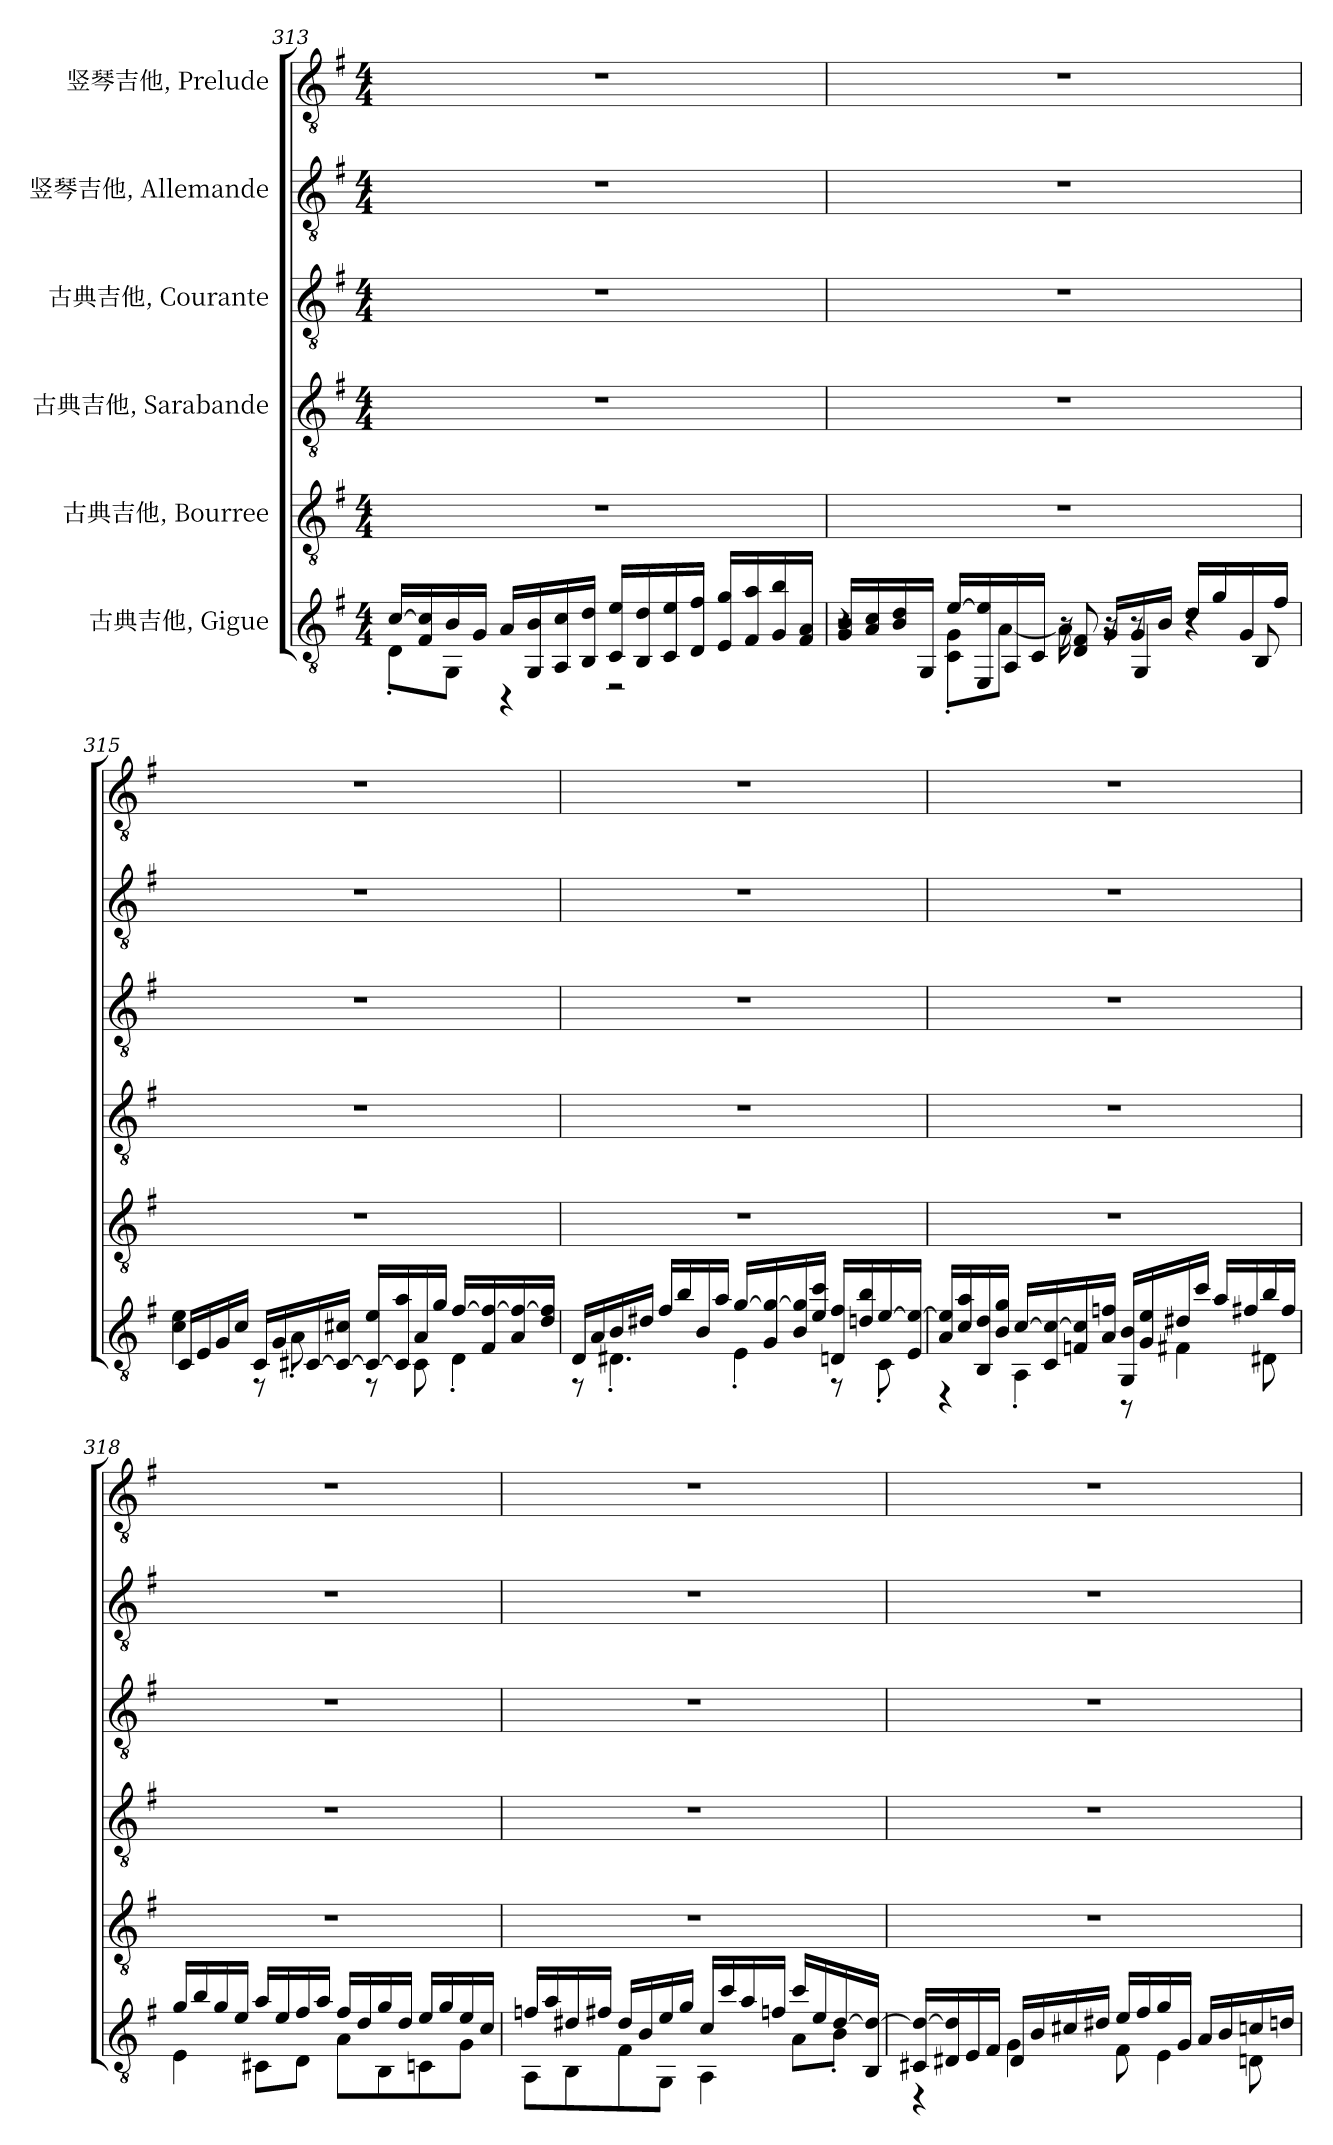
**kern	**kern	**kern	**kern	**kern	**kern
*part6	*part5	*part4	*part3	*part2	*part1
*staff6	*staff5	*staff4	*staff3	*staff2	*staff1
*I"古典吉他, Gigue	*I"古典吉他, Bourree	*I"古典吉他, Sarabande	*I"古典吉他, Courante	*I"竖琴吉他, Allemande	*I"竖琴吉他, Prelude
!!LO:PB:g=z
*clefGv2	*clefGv2	*clefGv2	*clefGv2	*clefGv2	*clefGv2
*k[f#]	*k[f#]	*k[f#]	*k[f#]	*k[f#]	*k[f#]
*M4/4	*M4/4	*M4/4	*M4/4	*M4/4	*M4/4
=313	=313	=313	=313	=313	=313
*^	*	*	*	*	*
[16c/LL	8D'\L	1r	1r	1r	1r	1r
16F#/ 16c/]	.	.	.	.	.	.
16B/	8GG\J	.	.	.	.	.
16G/JJ	.	.	.	.	.	.
16A/LL	4r	.	.	.	.	.
16GG/ 16B/	.	.	.	.	.	.
16AA/ 16c/	.	.	.	.	.	.
16BB/ 16d/JJ	.	.	.	.	.	.
16C/ 16e/LL	2r	.	.	.	.	.
16BB/ 16d/	.	.	.	.	.	.
16C/ 16e/	.	.	.	.	.	.
16D/ 16f#/JJ	.	.	.	.	.	.
16E/ 16g/LL	.	.	.	.	.	.
16F#/ 16a/	.	.	.	.	.	.
16G/ 16b/	.	.	.	.	.	.
16F#/ 16A/JJ	.	.	.	.	.	.
=314	=314	=314	=314	=314	=314	=314
*	*^	*	*	*	*	*
16G/ 16B/LL	4r	2r	1r	1r	1r	1r	1r
16A/ 16c/	.	.	.	.	.	.	.
16B/ 16d/	.	.	.	.	.	.	.
16GG/JJ	.	.	.	.	.	.	.
[16e/LL	8C\' 8G\'L	.	.	.	.	.	.
16EE/ 16e/]	.	.	.	.	.	.	.
16AA/	[8A\J	.	.	.	.	.	.
16C/JJ	.	.	.	.	.	.	.
16r	16A\]	8D/ 8F#/	.	.	.	.	.
16G/LL	16r	.	.	.	.	.	.
16G/	8r	4GG/	.	.	.	.	.
16B/JJ	.	.	.	.	.	.	.
16d/LL	4r	.	.	.	.	.	.
16g/	.	.	.	.	.	.	.
16G/	.	8BB/	.	.	.	.	.
16f#/JJ	.	.	.	.	.	.	.
*	*v	*v	*	*	*	*	*
!!LO:LB:g=z
=315	=315	=315	=315	=315	=315	=315
16C/LL	4c\ 4e\	1r	1r	1r	1r	1r
16E/	.	.	.	.	.	.
16G/	.	.	.	.	.	.
16c/JJ	.	.	.	.	.	.
16C/LL	8r	.	.	.	.	.
16G/	.	.	.	.	.	.
[16C#X/	8A'\	.	.	.	.	.
16C#/_ 16c#X/JJ	.	.	.	.	.	.
16C#/_ 16e/LL	8r	.	.	.	.	.
16C#/] 16a/	.	.	.	.	.	.
16A/	8C#\	.	.	.	.	.
16g/JJ	.	.	.	.	.	.
[16f#/LL	4D'\	.	.	.	.	.
16F#/ 16f#/_	.	.	.	.	.	.
16A/ 16f#/_	.	.	.	.	.	.
16d/ 16f#/]JJ	.	.	.	.	.	.
!!LO:PB:g=z
=316	=316	=316	=316	=316	=316	=316
16D/LL	8r	1r	1r	1r	1r	1r
16A/	.	.	.	.	.	.
16B/	4.D#X'\	.	.	.	.	.
16d#X/JJ	.	.	.	.	.	.
16f#/LL	.	.	.	.	.	.
16b/	.	.	.	.	.	.
16B/	.	.	.	.	.	.
16a/JJ	.	.	.	.	.	.
[16g/LL	4E'\	.	.	.	.	.
16G/ 16g/_	.	.	.	.	.	.
16B/ 16g/]	.	.	.	.	.	.
16e/ 16cc/JJ	.	.	.	.	.	.
16Dn/ 16f#/LL	8r	.	.	.	.	.
16dn/ 16b/	.	.	.	.	.	.
[16e/	8C'\	.	.	.	.	.
16E/ 16e/_JJ	.	.	.	.	.	.
!!LO:LB:g=z
=317	=317	=317	=317	=317	=317	=317
16A/ 16e/]LL	4r	1r	1r	1r	1r	1r
16c/ 16a/	.	.	.	.	.	.
16BB/ 16d/	.	.	.	.	.	.
16B/ 16g/JJ	.	.	.	.	.	.
[16c/LL	4AA'\	.	.	.	.	.
16C/ 16c/_	.	.	.	.	.	.
16Fn/ 16c/]	.	.	.	.	.	.
16A/ 16fn/JJ	.	.	.	.	.	.
16GG/ 16B/LL	8r	.	.	.	.	.
16G/ 16e/	.	.	.	.	.	.
16d#X/	4F#X\	.	.	.	.	.
16cc/JJ	.	.	.	.	.	.
16a/LL	.	.	.	.	.	.
16f#X/	.	.	.	.	.	.
16b/	8D#X\	.	.	.	.	.
16f#/JJ	.	.	.	.	.	.
=318	=318	=318	=318	=318	=318	=318
16g/LL	4E\	1r	1r	1r	1r	1r
16b/	.	.	.	.	.	.
16g/	.	.	.	.	.	.
16e/JJ	.	.	.	.	.	.
16a/LL	8C#X\L	.	.	.	.	.
16e/	.	.	.	.	.	.
16f#/	8D\J	.	.	.	.	.
16a/JJ	.	.	.	.	.	.
16f#/LL	8A\L	.	.	.	.	.
16d/	.	.	.	.	.	.
16g/	8BB\	.	.	.	.	.
16d/JJ	.	.	.	.	.	.
16e/LL	8Cn\	.	.	.	.	.
16g/	.	.	.	.	.	.
16e/	8G\J	.	.	.	.	.
16c/JJ	.	.	.	.	.	.
!!LO:PB:g=z
=319	=319	=319	=319	=319	=319	=319
16fn/LL	8AA\L	1r	1r	1r	1r	1r
16a/	.	.	.	.	.	.
16d#X/	8BB\	.	.	.	.	.
16f#X/JJ	.	.	.	.	.	.
16d#/LL	8F#\	.	.	.	.	.
16B/	.	.	.	.	.	.
16e/	8GG\J	.	.	.	.	.
16g/JJ	.	.	.	.	.	.
16c/LL	4AA\	.	.	.	.	.
16cc/	.	.	.	.	.	.
16a/	.	.	.	.	.	.
16fn/JJ	.	.	.	.	.	.
16cc/LL	8A\L	.	.	.	.	.
16e/	.	.	.	.	.	.
[16d#/	8B'\J	.	.	.	.	.
16BB/ 16d#/_JJ	.	.	.	.	.	.
=320	=320	=320	=320	=320	=320	=320
16C#X/ 16d#/_LL	4r	1r	1r	1r	1r	1r
16D#X/ 16d#/]	.	.	.	.	.	.
16E/	.	.	.	.	.	.
16F#/JJ	.	.	.	.	.	.
16D#/LL	4G\	.	.	.	.	.
16B/	.	.	.	.	.	.
16c#X/	.	.	.	.	.	.
16d#X/JJ	.	.	.	.	.	.
16e/LL	8F#\	.	.	.	.	.
16f#/	.	.	.	.	.	.
16g/	4E\	.	.	.	.	.
16G/JJ	.	.	.	.	.	.
16A/LL	.	.	.	.	.	.
16B/	.	.	.	.	.	.
16cn/	8Dn\	.	.	.	.	.
16dn/JJ	.	.	.	.	.	.
*v	*v	*	*	*	*	*
=	=	=	=	=	=
*-	*-	*-	*-	*-	*-
